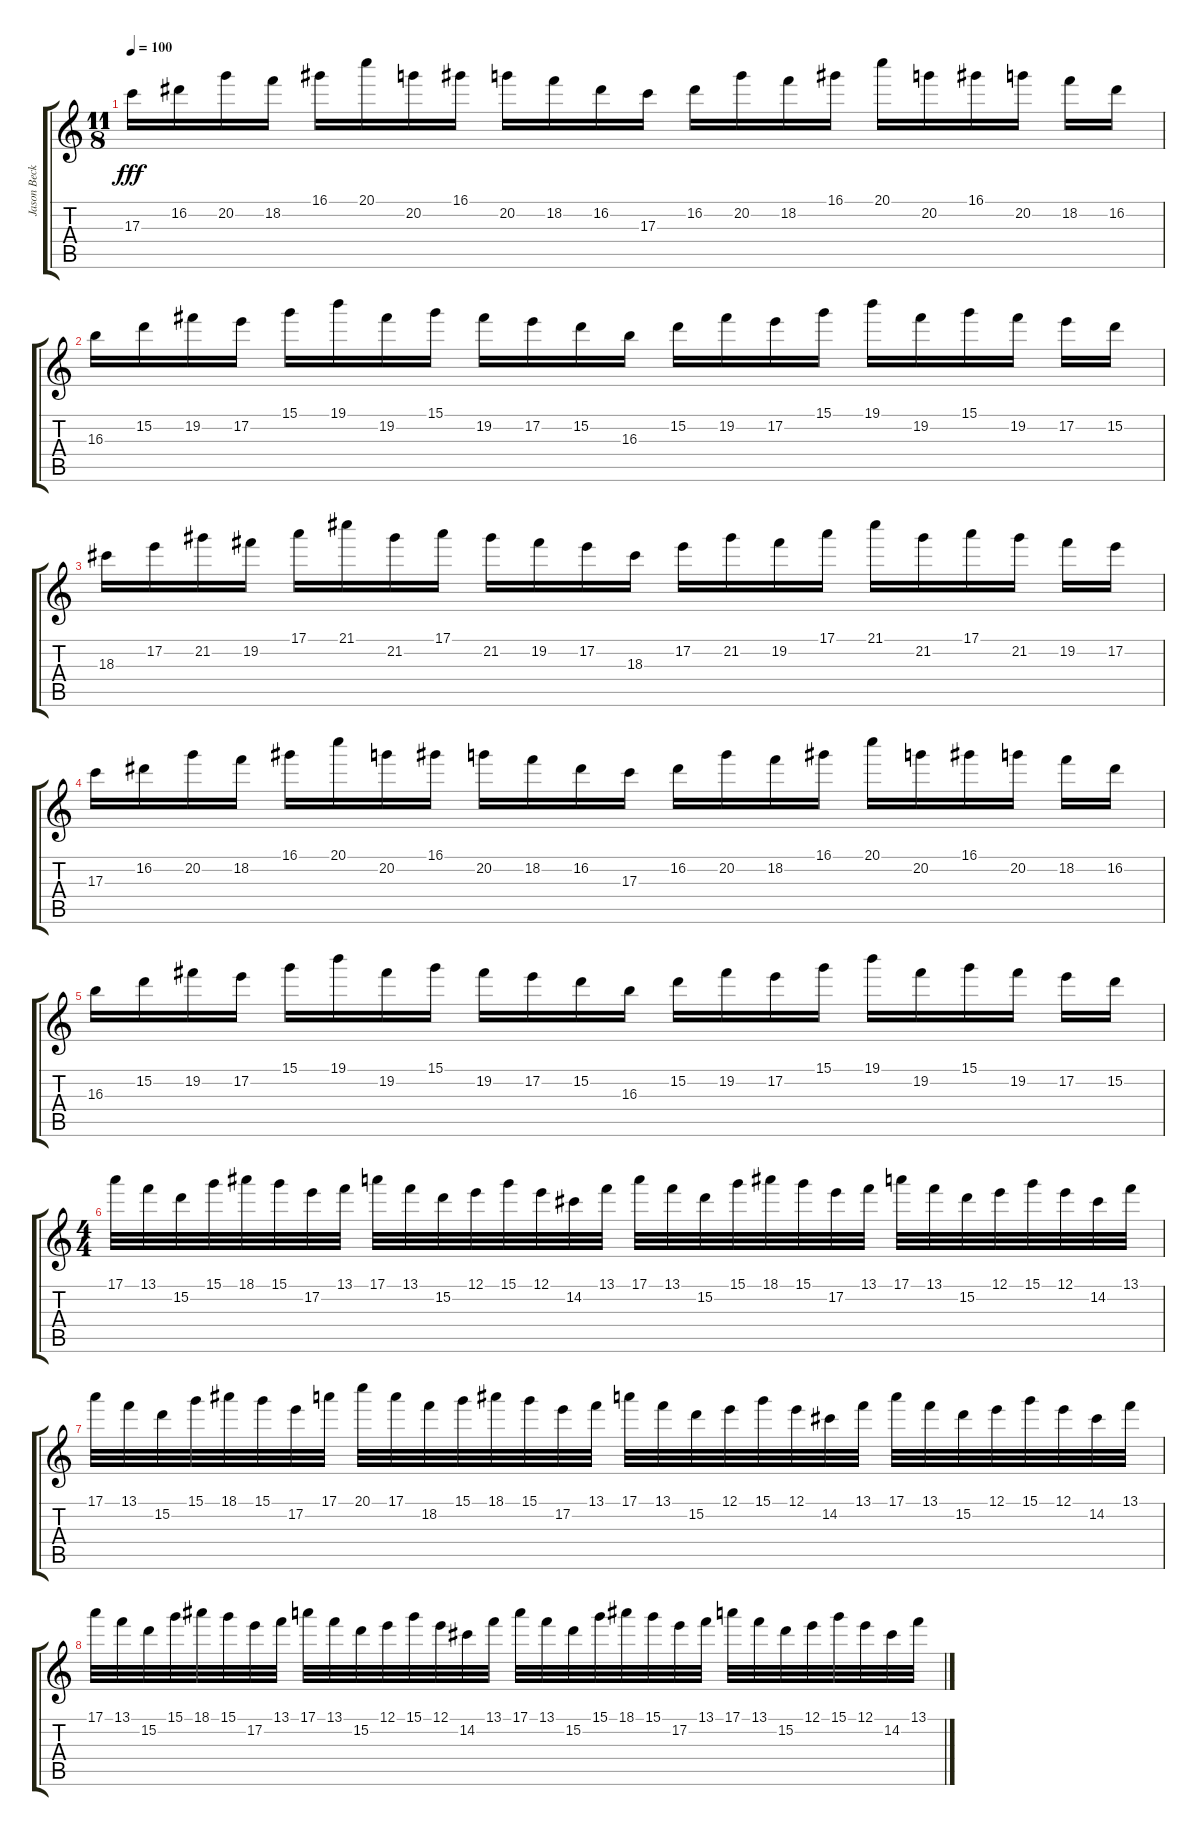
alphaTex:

\track ("Jason Becker" "Jason Beck") {instrument overdrivenguitar}
\staff {score tabs}
\tuning (E4 B3 G3 D3 A2 E2) {hide}
\ts (11 8)
\tempo 100
\clef g2
\ks c
17.3.16{dy fff} 16.2.16 20.2.16 18.2.16 16.1.16 20.1.16 20.2.16 16.1.16 20.2.16 18.2.16 16.2.16 17.3.16 16.2.16 20.2.16 18.2.16 16.1.16 20.1.16 20.2.16 16.1.16 20.2.16 18.2.16 16.2.16 |
16.3.16 15.2.16 19.2.16 17.2.16 15.1.16 19.1.16 19.2.16 15.1.16 19.2.16 17.2.16 15.2.16 16.3.16 15.2.16 19.2.16 17.2.16 15.1.16 19.1.16 19.2.16 15.1.16 19.2.16 17.2.16 15.2.16 |
18.3.16 17.2.16 21.2.16 19.2.16 17.1.16 21.1.16 21.2.16 17.1.16 21.2.16 19.2.16 17.2.16 18.3.16 17.2.16 21.2.16 19.2.16 17.1.16 21.1.16 21.2.16 17.1.16 21.2.16 19.2.16 17.2.16 |
17.3.16 16.2.16 20.2.16 18.2.16 16.1.16 20.1.16 20.2.16 16.1.16 20.2.16 18.2.16 16.2.16 17.3.16 16.2.16 20.2.16 18.2.16 16.1.16 20.1.16 20.2.16 16.1.16 20.2.16 18.2.16 16.2.16 |
16.3.16 15.2.16 19.2.16 17.2.16 15.1.16 19.1.16 19.2.16 15.1.16 19.2.16 17.2.16 15.2.16 16.3.16 15.2.16 19.2.16 17.2.16 15.1.16 19.1.16 19.2.16 15.1.16 19.2.16 17.2.16 15.2.16 |
\ts (4 4)
17.1.32 13.1.32 15.2.32 15.1.32 18.1.32 15.1.32 17.2.32 13.1.32 17.1.32 13.1.32 15.2.32 12.1.32 15.1.32 12.1.32 14.2.32 13.1.32 17.1.32 13.1.32 15.2.32 15.1.32 18.1.32 15.1.32 17.2.32 13.1.32 17.1.32 13.1.32 15.2.32 12.1.32 15.1.32 12.1.32 14.2.32 13.1.32 |
17.1.32 13.1.32 15.2.32 15.1.32 18.1.32 15.1.32 17.2.32 17.1.32 20.1.32 17.1.32 18.2.32 15.1.32 18.1.32 15.1.32 17.2.32 13.1.32 17.1.32 13.1.32 15.2.32 12.1.32 15.1.32 12.1.32 14.2.32 13.1.32 17.1.32 13.1.32 15.2.32 12.1.32 15.1.32 12.1.32 14.2.32 13.1.32 |
17.1.32 13.1.32 15.2.32 15.1.32 18.1.32 15.1.32 17.2.32 13.1.32 17.1.32 13.1.32 15.2.32 12.1.32 15.1.32 12.1.32 14.2.32 13.1.32 17.1.32 13.1.32 15.2.32 15.1.32 18.1.32 15.1.32 17.2.32 13.1.32 17.1.32 13.1.32 15.2.32 12.1.32 15.1.32 12.1.32 14.2.32 13.1.32
